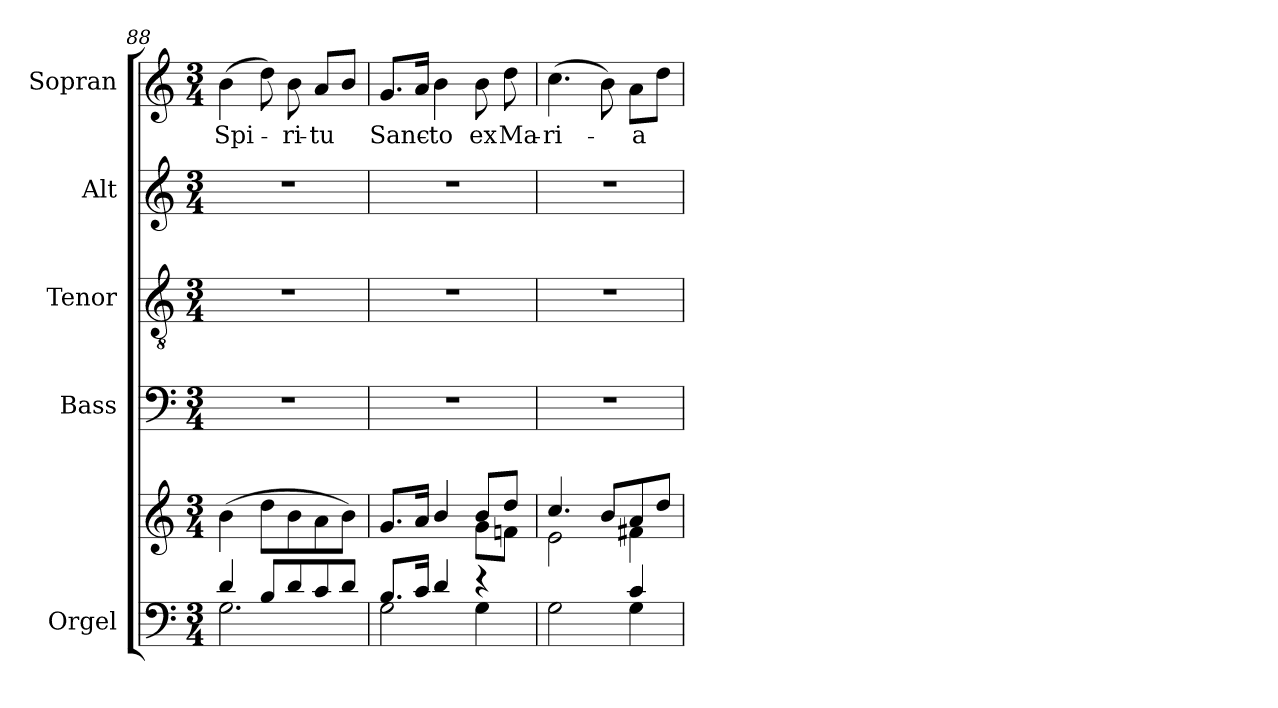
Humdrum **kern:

**kern	**kern	**kern	**kern	**kern	**kern	**text
*part5	*part5	*part4	*part3	*part2	*part1	*part1
*staff6	*staff5	*staff4	*staff3	*staff2	*staff1	*staff1
*I"Orgel	*	*I"Bass	*I"Tenor	*I"Alt	*I"Sopran	*
*I'Org.	*	*I'B.	*I'T.	*I'A.	*I'S.	*
*clefF4	*clefG2	*clefF4	*clefGv2	*clefG2	*clefG2	*
*k[]	*k[]	*k[]	*k[]	*k[]	*k[]	*
*C:	*C:	*C:	*C:	*C:	*C:	*
*M3/4	*M3/4	*M3/4	*M3/4	*M3/4	*M3/4	*
=88	=88	=88	=88	=88	=88	=88
*^	*	*	*	*	*	*
!	!	!	!	!	!	!	!LO:LY:b
4d/	2.G\	(>4b\	2.r	2.r	2.r	(>4b\	Spi-
8B/L	.	8dd\L	.	.	.	8dd\)	.
!	!	!	!	!	!	!	!LO:LY:b
8d/	.	8b\	.	.	.	8b\	-ri-
!	!	!	!	!	!	!	!LO:LY:b
8c/	.	8a\	.	.	.	8a/L	-tu
8d/J	.	8b\J)	.	.	.	8b/J	.
=89	=89	=89	=89	=89	=89	=89	=89
*	*	*^	*	*	*	*	*
!	!	!	!	!	!	!	!	!LO:LY:b
8.B/L	2G\	8.g/L	2ryy	2.r	2.r	2.r	8.g/L	Sanc-
16c/Jk	.	16a/Jk	.	.	.	.	16a/Jk	.
!	!	!	!	!	!	!	!	!LO:LY:b
4d/	.	4b/	.	.	.	.	4b\	-to
!	!	!	!	!	!	!	!	!LO:LY:b
4re	4G\	8b/L	8g\L	.	.	.	8b\	ex
!	!	!	!	!	!	!	!	!LO:LY:b
.	.	8dd/J	8fn\J	.	.	.	8dd\	Ma-
=90	=90	=90	=90	=90	=90	=90	=90	=90
!	!	!	!	!	!	!	!	!LO:LY:b
2ryy	2G\	4.cc/	2e\	2.r	2.r	2.r	(>4.cc\	-ri-
.	.	8b/L	.	.	.	.	8b\)	.
!	!	!	!	!	!	!	!	!LO:LY:b
4c/	4G\	8a/	4f#X\	.	.	.	8a\L	-a
.	.	8dd/J	.	.	.	.	8dd\J	.
*v	*v	*	*	*	*	*	*	*
*	*v	*v	*	*	*	*	*
=	=	=	=	=	=	=
*-	*-	*-	*-	*-	*-	*-
